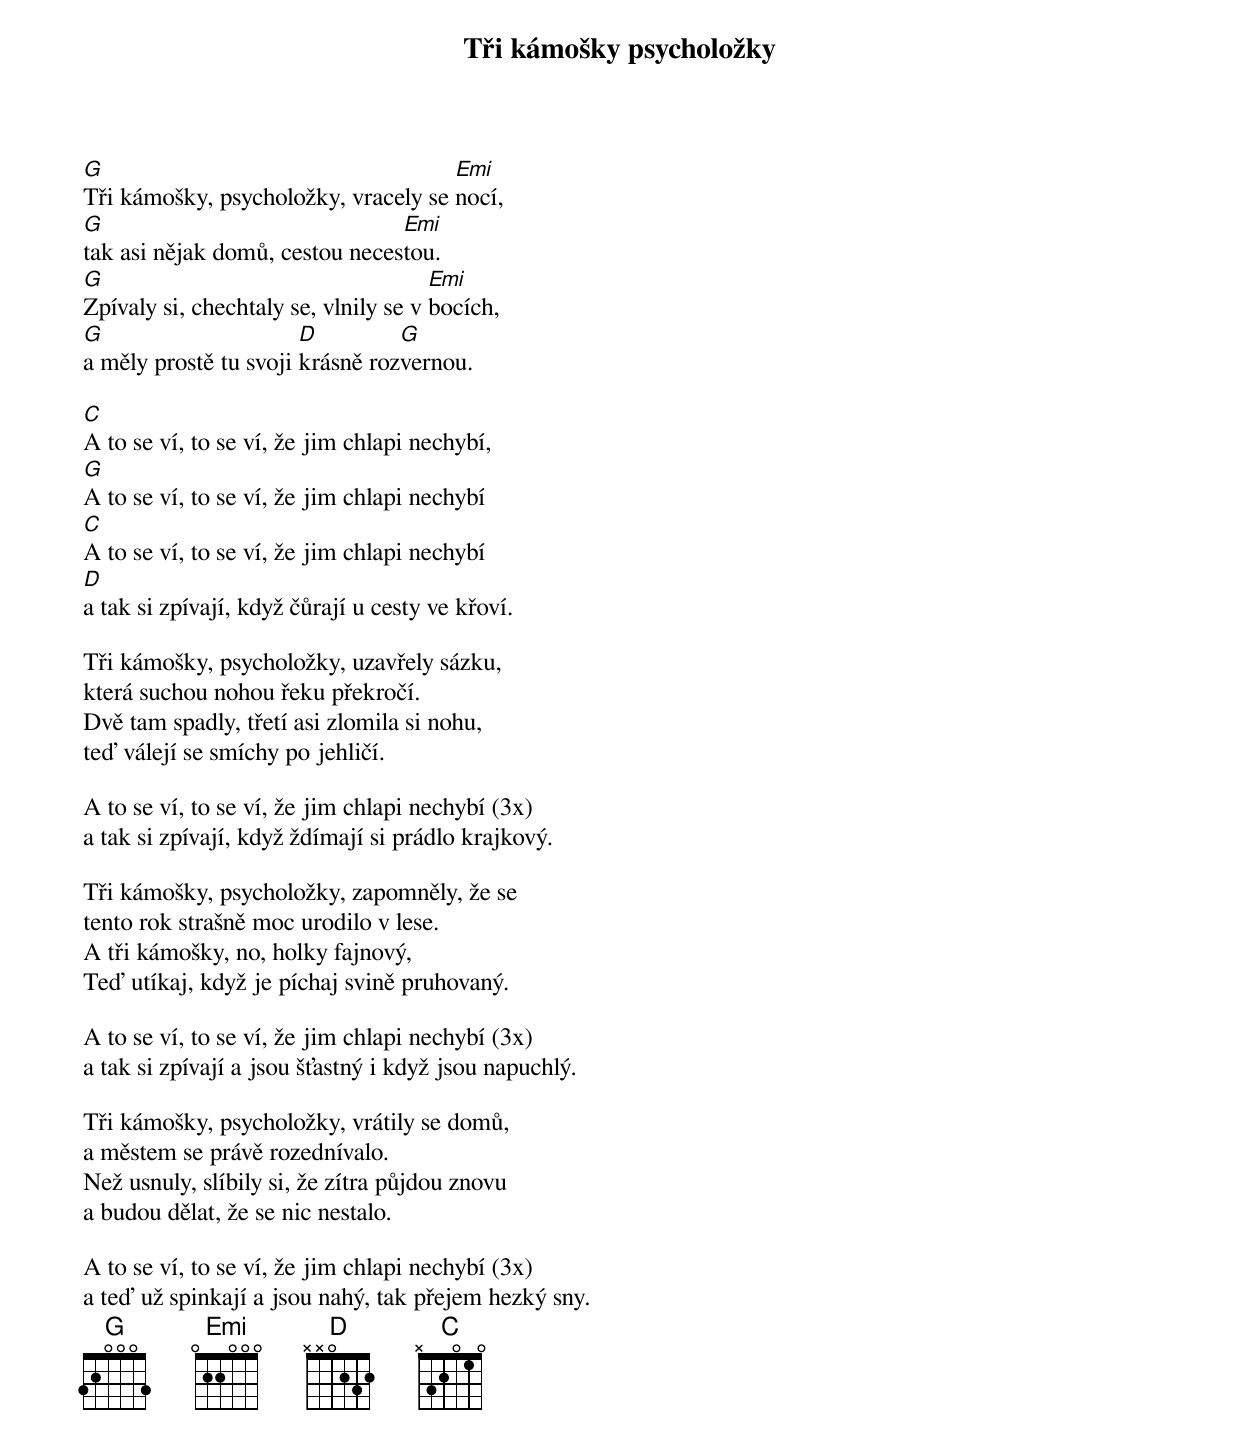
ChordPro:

{title: Tři kámošky psycholožky}
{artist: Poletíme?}
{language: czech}
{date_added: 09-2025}
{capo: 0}

[G]Tři kámošky, psycholožky, vracely se [Emi]nocí,
[G]tak asi nějak domů, cestou neces[Emi]tou.
[G]Zpívaly si, chechtaly se, vlnily se v [Emi]bocích,
[G]a měly prostě tu svoji [D]krásně roz[G]vernou.

[C]A to se ví, to se ví, že jim chlapi nechybí,
[G]A to se ví, to se ví, že jim chlapi nechybí
[C]A to se ví, to se ví, že jim chlapi nechybí
[D]a tak si zpívají, když čůrají u cesty ve křoví.

Tři kámošky, psycholožky, uzavřely sázku,
která suchou nohou řeku překročí.
Dvě tam spadly, třetí asi zlomila si nohu,
teď válejí se smíchy po jehličí.

A to se ví, to se ví, že jim chlapi nechybí (3x)
a tak si zpívají, když ždímají si prádlo krajkový.

Tři kámošky, psycholožky, zapomněly, že se
tento rok strašně moc urodilo v lese.
A tři kámošky, no, holky fajnový,
Teď utíkaj, když je píchaj svině pruhovaný.

A to se ví, to se ví, že jim chlapi nechybí (3x)
a tak si zpívají a jsou šťastný i když jsou napuchlý.

Tři kámošky, psycholožky, vrátily se domů,
a městem se právě rozednívalo.
Než usnuly, slíbily si, že zítra půjdou znovu
a budou dělat, že se nic nestalo.

A to se ví, to se ví, že jim chlapi nechybí (3x)
a teď už spinkají a jsou nahý, tak přejem hezký sny.
